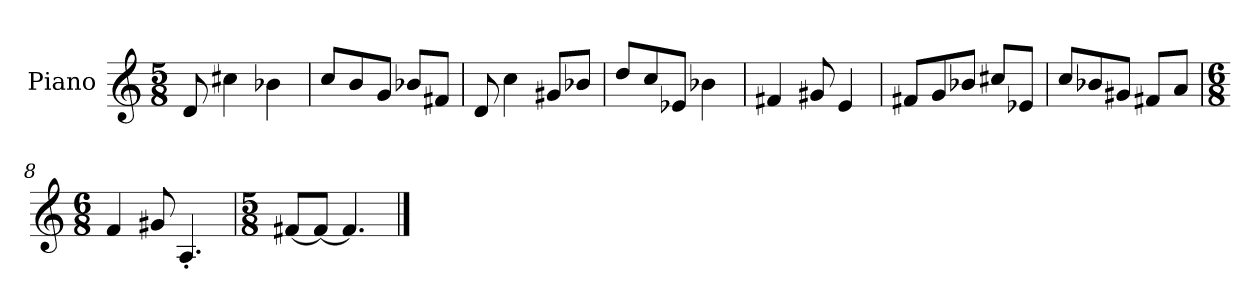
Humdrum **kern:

**kern
*part1
*staff1
*I"Piano
*I'Pno.
*clefG2
*k[]
*M5/8
*MM120
=1
8d/
4cc#X\
4b-X\
=2
8cc/L
8b/
8g/J
8b-X/L
8f#X/J
=3
8d/
4cc\
8g#X/L
8b-X/J
=4
8dd/L
8cc/
8e-X/J
4b-X\
=5
4f#X/
8g#X/
4e/
=6
8f#X/L
8g/
8b-X/J
8cc#X/L
8e-X/J
=7
8cc/L
8b-X/
8g#X/J
8f#X/L
8a/J
!!LO:LB:g=z
=8
*M6/8
4f/
8g#X/
4.A'/
=9
*M5/8
[8f#X/L
8f#/J_
4.f#/]
==
*-
